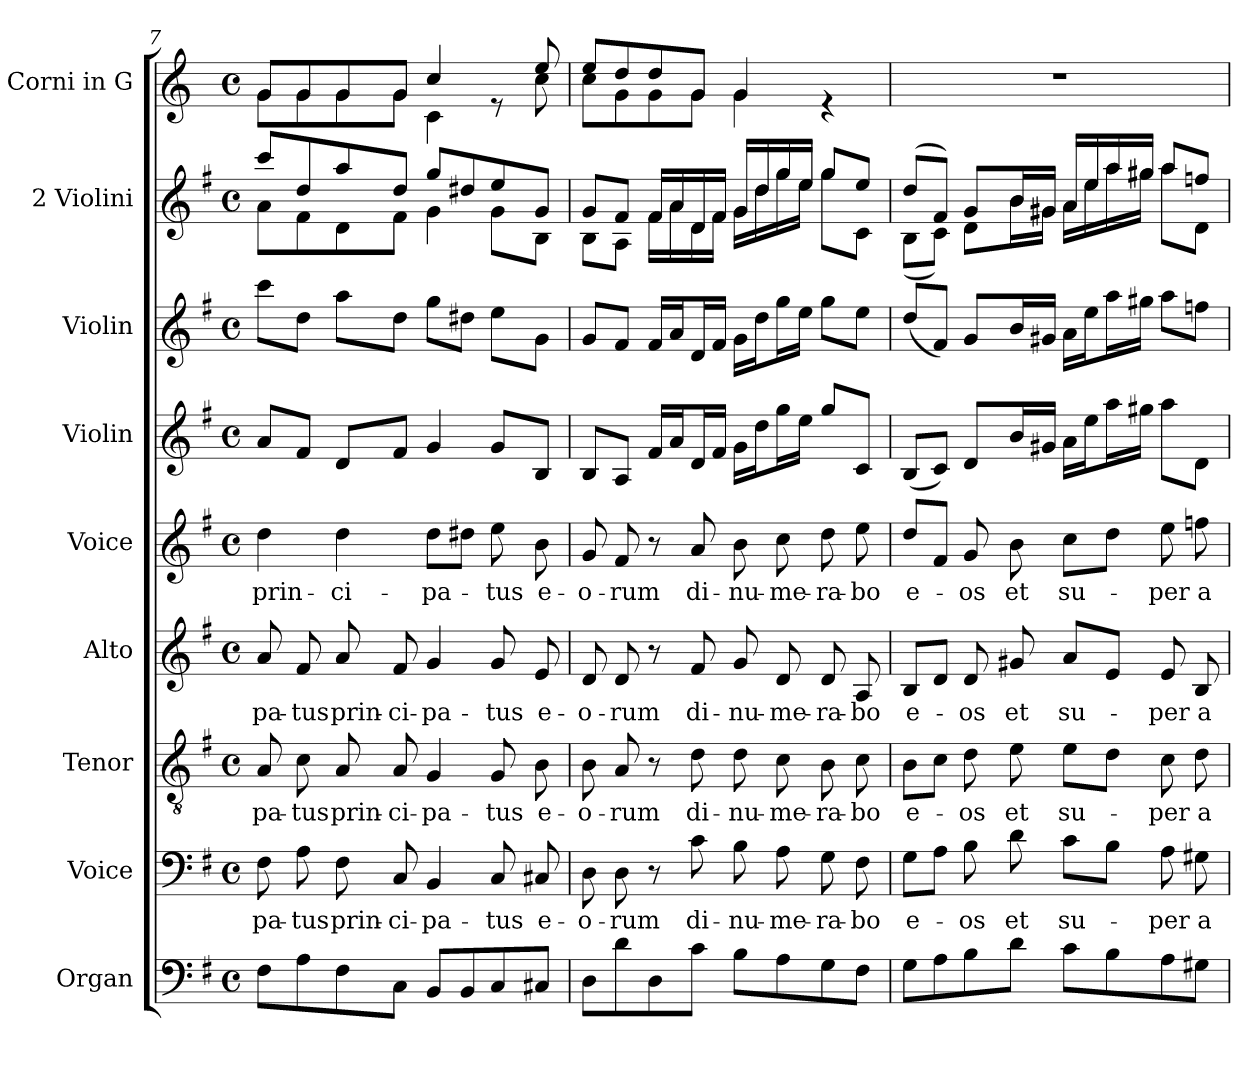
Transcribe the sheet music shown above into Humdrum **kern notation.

**kern	**kern	**text	**kern	**text	**kern	**text	**kern	**text	**kern	**kern	**kern	**kern
*part9	*part8	*part8	*part7	*part7	*part6	*part6	*part5	*part5	*part4	*part3	*part2	*part1
*staff9	*staff8	*staff8	*staff7	*staff7	*staff6	*staff6	*staff5	*staff5	*staff4	*staff3	*staff2	*staff1
*I"Organ	*I"Voice	*	*I"Tenor	*	*I"Alto	*	*I"Voice	*	*I"Violin	*I"Violin	*I"2 Violini	*I"Corni in G
*	*	*	*	*	*	*	*	*	*I'Vln.	*I'Vln.	*I'V	*I'C
!!LO:LB:g=z
*clefF4	*clefF4	*	*clefGv2	*	*clefG2	*	*clefG2	*	*clefG2	*clefG2	*clefG2	*clefG2
*	*	*	*	*	*	*	*	*	*	*	*	*ITrd3c5
*k[f#]	*k[f#]	*	*k[f#]	*	*k[f#]	*	*k[f#]	*	*k[f#]	*k[f#]	*k[f#]	*k[f#]
*M4/4	*M4/4	*	*M4/4	*	*M4/4	*	*M4/4	*	*M4/4	*M4/4	*M4/4	*M4/4
*met(c)	*met(c)	*	*met(c)	*	*met(c)	*	*met(c)	*	*met(c)	*met(c)	*met(c)	*met(c)
=7	=7	=7	=7	=7	=7	=7	=7	=7	=7	=7	=7	=7
!	!	!LO:LY:b	!	!LO:LY:b	!	!LO:LY:b	!	!LO:LY:b	!	!	!	!
*	*	*	*	*	*	*	*	*	*	*	*^	*^
8F#\L	8F#\	-pa-	8A/	-pa-	8a/	-pa-	4dd\	prin-	8a/L	8ccc\L	8ccc/L	8a\L	8d/L	8d\L
!	!	!LO:LY:b	!	!LO:LY:b	!	!LO:LY:b	!	!	!	!	!	!	!	!
8A\	8A\	-tus	8c\	-tus	8f#/	-tus	.	.	8f#/J	8dd\J	8dd/	8f#\	8d/	8d\
!	!	!LO:LY:b	!	!LO:LY:b	!	!LO:LY:b	!	!LO:LY:b	!	!	!	!	!	!
8F#\	8F#\	prin-	8A/	prin-	8a/	prin-	4dd\	-ci-	8d/L	8aa\L	8aa/	8d\	8d/	8d\
!	!	!LO:LY:b	!	!LO:LY:b	!	!LO:LY:b	!	!	!	!	!	!	!	!
8C\J	8C/	-ci-	8A/	-ci-	8f#/	-ci-	.	.	8f#/J	8dd\J	8dd/J	8f#\J	8d/J	8d\J
!	!	!LO:LY:b	!	!LO:LY:b	!	!LO:LY:b	!	!LO:LY:b	!	!	!	!	!	!
8BB/L	4BB/	-pa-	4G/	-pa-	4g/	-pa-	8dd\L	-pa-	4g/	8gg\L	8gg/L	4g\	4g/	4G\
8BB/	.	.	.	.	.	.	8dd#X\J	.	.	8dd#X\J	8dd#X/	.	.	.
!	!	!LO:LY:b	!	!LO:LY:b	!	!LO:LY:b	!	!LO:LY:b	!	!	!	!	!	!
8C/	8C/	-tus	8G/	-tus	8g/	-tus	8ee\	-tus	8g/L	8ee\L	8ee/	8g\L	8re	8ryy
!	!	!LO:LY:b	!	!LO:LY:b	!	!LO:LY:b	!	!LO:LY:b	!	!	!	!	!	!
8C#X/J	8C#X/	e-	8B\	e-	8e/	e-	8b\	e-	8B/J	8g\J	8g/J	8B\J	8b/	8g\
=8	=8	=8	=8	=8	=8	=8	=8	=8	=8	=8	=8	=8	=8	=8
!	!	!LO:LY:b	!	!LO:LY:b	!	!LO:LY:b	!	!LO:LY:b	!	!	!	!	!	!
8D\L	8D\	-o-	8B\	-o-	8d/	-o-	8g/	-o-	8B/L	8g/L	8g/L	8B\L	8b/L	8g\L
!	!	!LO:LY:b	!	!LO:LY:b	!	!LO:LY:b	!	!LO:LY:b	!	!	!	!	!	!
8d\	8D\	-rum	8A/	-rum	8d/	-rum	8f#/	-rum	8A/J	8f#/J	8f#/J	8A\J	8a/	8d\
8D\	8r	.	8r	.	8r	.	8r	.	16f#/LL	16f#/LL	16f#/LL	16f#\LL	8a/	8d\
.	.	.	.	.	.	.	.	.	16a/J	16a/J	16a/	16a\	.	.
!	!	!LO:LY:b	!	!LO:LY:b	!	!LO:LY:b	!	!LO:LY:b	!	!	!	!	!	!
8c\J	8c\	di-	8d\	di-	8f#/	di-	8a/	di-	16d/L	16d/L	16d/	16d\	8d/J	8d\J
.	.	.	.	.	.	.	.	.	16f#/JJ	16f#/JJ	16f#/JJ	16f#\JJ	.	.
!	!	!LO:LY:b	!	!LO:LY:b	!	!LO:LY:b	!	!LO:LY:b	!	!	!	!	!	!
8B\L	8B\	-nu-	8d\	-nu-	8g/	-nu-	8b\	-nu-	16g\LL	16g\LL	16g/LL	16g\LL	4d/	4d\
.	.	.	.	.	.	.	.	.	16dd\J	16dd\J	16dd/	16dd\	.	.
!	!	!LO:LY:b	!	!LO:LY:b	!	!LO:LY:b	!	!LO:LY:b	!	!	!	!	!	!
8A\	8A\	-me-	8c\	-me-	8d/	-me-	8cc\	-me-	16gg\L	16gg\L	16gg/	16gg\	.	.
.	.	.	.	.	.	.	.	.	16ee\JJ	16ee\JJ	16ee/JJ	16ee\JJ	.	.
!	!	!LO:LY:b	!	!LO:LY:b	!	!LO:LY:b	!	!LO:LY:b	!	!	!	!	!	!
8G\	8G\	-ra-	8B\	-ra-	8d/	-ra-	8dd\	-ra-	8gg/L	8gg\L	8gg/L	8gg\L	4re	4ryy
!	!	!LO:LY:b	!	!LO:LY:b	!	!LO:LY:b	!	!LO:LY:b	!	!	!	!	!	!
8F#\J	8F#\	-bo	8c\	-bo	8A/	-bo	8ee\	-bo	8c/J	8ee\J	8ee/J	8c\J	.	.
*	*	*	*	*	*	*	*	*	*	*	*	*	*v	*v
=9	=9	=9	=9	=9	=9	=9	=9	=9	=9	=9	=9	=9	=9
!	!	!LO:LY:b	!	!LO:LY:b	!	!LO:LY:b	!	!LO:LY:b	!	!	!	!	!
8G\L	8G\L	e-	8B\L	e-	8B/L	e-	8dd/L	e-	(8B/L	(8dd/L	(8dd/L	(8B\L	1r
8A\	8A\J	.	8c\J	.	8d/J	.	8f#/J	.	8c/J)	8f#/J)	8f#/J)	8c\J)	.
!	!	!LO:LY:b	!	!LO:LY:b	!	!LO:LY:b	!	!LO:LY:b	!	!	!	!	!
8B\	8B\	-os	8d\	-os	8d/	-os	8g/	-os	8d/L	8g/L	8g/L	8d\L	.
!	!	!LO:LY:b	!	!LO:LY:b	!	!LO:LY:b	!	!LO:LY:b	!	!	!	!	!
8d\J	8d\	et	8e\	et	8g#X/	et	8b\	et	16b/L	16b/L	16b/L	16b\L	.
.	.	.	.	.	.	.	.	.	16g#X/JJ	16g#X/JJ	16g#X/JJ	16g#\JJ	.
!	!	!LO:LY:b	!	!LO:LY:b	!	!LO:LY:b	!	!LO:LY:b	!	!	!	!	!
8c\L	8c\L	su-	8e\L	su-	8a/L	su-	8cc\L	su-	16a\LL	16a\LL	16a/LL	16a\LL	.
.	.	.	.	.	.	.	.	.	16ee\J	16ee\J	16ee/	16ee\	.
8B\	8B\J	.	8d\J	.	8e/J	.	8dd\J	.	16aa\L	16aa\L	16aa/	16aa\	.
.	.	.	.	.	.	.	.	.	16gg#X\JJ	16gg#X\JJ	16gg#X/JJ	16gg#\JJ	.
!	!	!LO:LY:b	!	!LO:LY:b	!	!LO:LY:b	!	!LO:LY:b	!	!	!	!	!
8A\	8A\	-per	8c\	-per	8e/	-per	8ee\	-per	8aa\L	8aa\L	8aa/L	8aa\L	.
!	!	!LO:LY:b	!	!LO:LY:b	!	!LO:LY:b	!	!LO:LY:b	!	!	!	!	!
8G#X\J	8G#X\	a-	8d\	a-	8B/	a-	8ffn\	a-	8d\J	8ffn\J	8ffn/J	8d\J	.
*	*	*	*	*	*	*	*	*	*	*	*v	*v	*
=	=	=	=	=	=	=	=	=	=	=	=	=
*-	*-	*-	*-	*-	*-	*-	*-	*-	*-	*-	*-	*-
